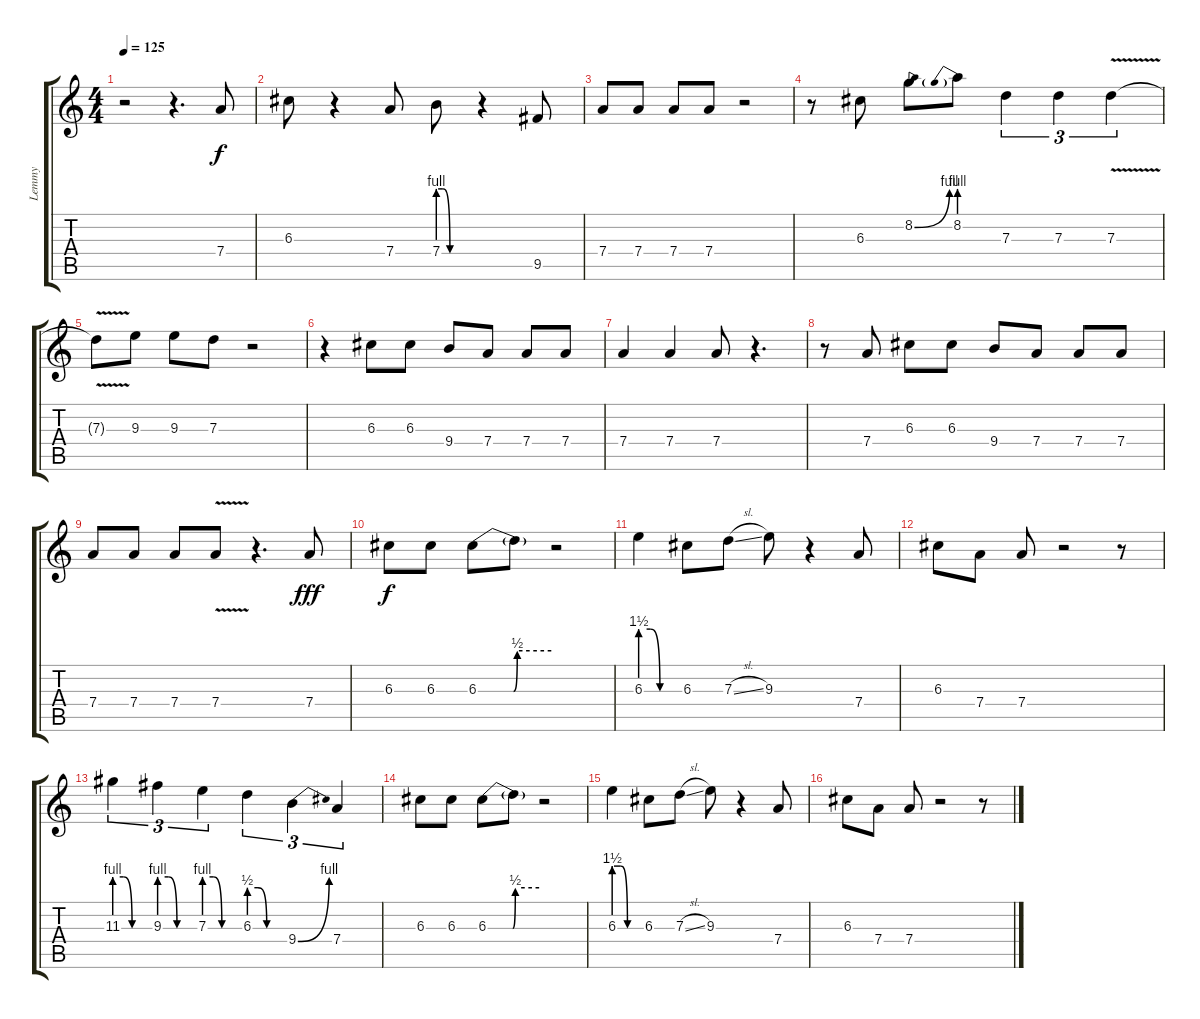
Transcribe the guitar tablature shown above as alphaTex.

\track ("Lemmy" "Lemmy") {instrument overdrivenguitar}
\staff {score tabs}
\tuning (E4 B3 G3 D3 A2 E2) {hide}
\ts (4 4)
\tempo 125
\clef g2
\ks c
r.2{dy f} r.4{d} 7.4.8 |
6.3.8 r.4 7.4.8 7.4{be (custom 0 4 8 4 20 0 30 0 60 0)}.8 r.4 9.5.8 |
7.4.8 7.4.8 7.4.8 7.4.8 r.2 |
r.8 6.3.8 8.2{be (bend 0 0 60 4)}.8 8.2{be (prebend 0 4 60 4)}.8 7.3.4{tu (3 2)} 7.3.4{tu (3 2)} 7.3{v}.4{tu (3 2)} |
7.3{t}.8 9.3.8 9.3.8 7.3.8 r.2 |
r.4 6.3.8 6.3.8 9.4.8 7.4.8 7.4.8 7.4.8 |
7.4.4 7.4.4 7.4.8 r.4{d} |
r.8 7.4.8 6.3.8 6.3.8 9.4.8 7.4.8 7.4.8 7.4.8 |
7.4.8 7.4.8 7.4.8 7.4{v}.8 r.4{d} 7.4.8{dy fff} |
6.3.8{dy f} 6.3.8 6.3{be (custom 0 0 23 0 29 0 32 2 60 2)}.8 6.3{t}.8 r.2 |
6.3{be (custom 0 6 15 6 30 0 60 0)}.4 6.3.8 7.3{sl}.8 9.3.8 r.4 7.4.8 |
6.3.8 7.4.8 7.4.8 r.2 r.8 |
11.3{be (custom 0 4 15 4 30 0 60 0)}.4{tu (3 2)} 9.3{be (custom 0 4 15 4 30 0 60 0)}.4{tu (3 2)} 7.3{be (custom 0 4 15 4 30 0 60 0)}.4{tu (3 2)} 6.3{be (custom 0 2 15 2 30 0 60 0)}.4{tu (3 2)} 9.4{be (bend 0 0 60 4)}.4{tu (3 2)} 7.4.4{tu (3 2)} |
6.3.8 6.3.8 6.3{be (custom 0 0 29 0 32 2 60 2)}.8 6.3{t}.8 r.2 |
6.3{be (custom 0 6 15 6 30 0 60 0)}.4 6.3.8 7.3{sl}.8 9.3.8 r.4 7.4.8 |
6.3.8 7.4.8 7.4.8 r.2 r.8
